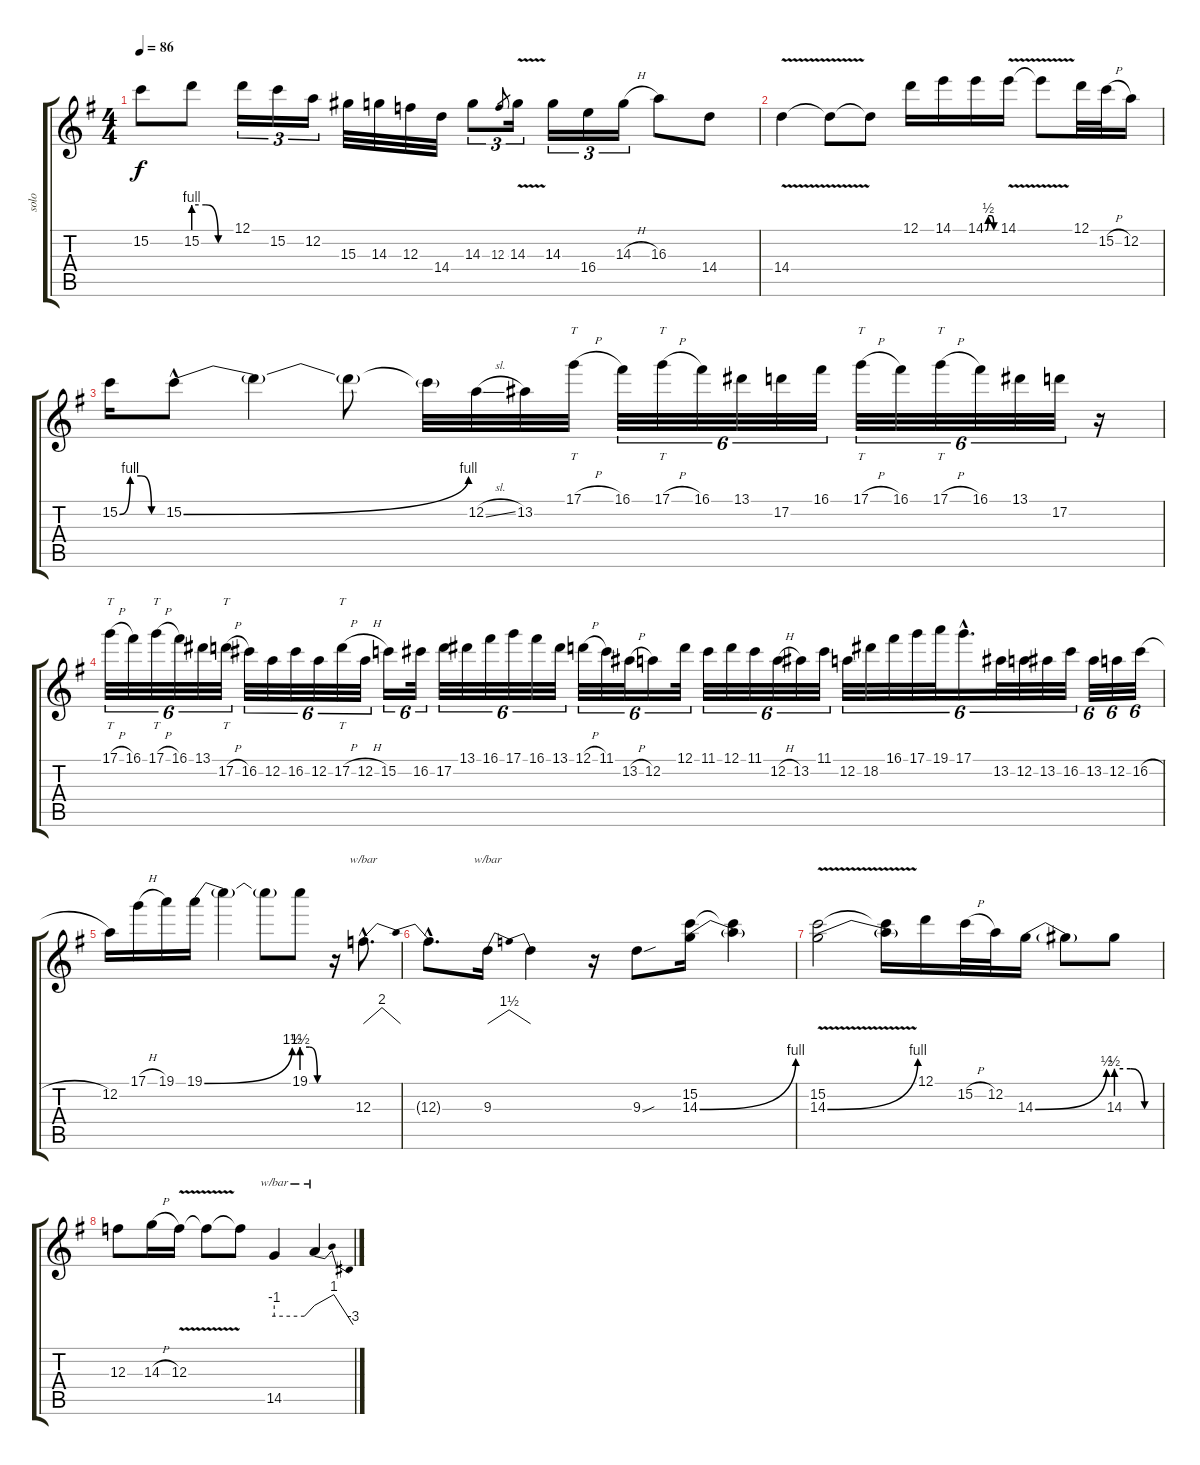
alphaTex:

\track ("solo" "solo") {instrument overdrivenguitar}
\staff {score tabs}
\tuning (D4 A3 F3 C3 G2 D2) {hide}
\ts (4 4)
\tempo 86
\clef g2
\ks g
15.2{t}.8{dy f} 15.2{be (custom 0 4 20 4 40 0 60 0)}.8 12.1.16{tu (3 2)} 15.2.16{tu (3 2)} 12.2.16{tu (3 2)} 15.3.32 14.3.32 12.3.32 14.4.32 14.3.8{tu (3 2)} 12.3.8{gr} 14.3{v}.16{tu (3 2)} 14.3.16{tu (3 2)} 16.4.16{tu (3 2)} 14.3{h}.16{tu (3 2)} 16.3.8 14.4.8 |
14.4{v}.4 14.4{t}.8 14.4{t}.8 12.1.16 14.1.16 14.1{be (custom 0 0 15 2 30 2 45 0 60 0)}.16 14.1{v}.16 14.1{t}.8 12.1.32 15.2{h}.32 12.2.16 |
15.2{be (custom 0 0 15 4 30 4 45 0 60 0)}.16 15.2{be (bend 0 0 60 4) hac}.8 15.2{t}.4 15.2{t}.8 15.2{t}.32 12.2{sl}.32 13.2.32 17.1{h}.32{tt} 16.1.32{tu (6 4)} 17.1{h}.32{tt tu (6 4)} 16.1.32{tu (6 4)} 13.1.32{tu (6 4)} 17.2.32{tu (6 4)} 16.1.32{tu (6 4)} 17.1{h}.32{tt tu (6 4)} 16.1.32{tu (6 4)} 17.1{h}.32{tt tu (6 4)} 16.1.32{tu (6 4)} 13.1.32{tu (6 4)} 17.2.32{tu (6 4)} r.16 |
17.1{h}.32{tt tu (6 4)} 16.1.32{tu (6 4)} 17.1{h}.32{tt tu (6 4)} 16.1.32{tu (6 4)} 13.1.32{tu (6 4)} 17.2{h}.32{tt tu (6 4)} 16.2.32{tu (6 4)} 12.2.32{tu (6 4)} 16.2.32{tu (6 4)} 12.2.32{tu (6 4)} 17.2{h}.32{tt tu (6 4)} 12.2{h}.32{tu (6 4)} 15.2.16{tu (6 4)} 16.2.32{tu (6 4)} 17.2.32{tu (6 4)} 13.1.32{tu (6 4)} 16.1.32{tu (6 4)} 17.1.32{tu (6 4)} 16.1.32{tu (6 4)} 13.1.32{tu (6 4)} 12.1{h}.32{tu (6 4)} 11.1.32{tu (6 4)} 13.2{h}.32{tu (6 4)} 12.2.16{tu (6 4)} 12.1.32{tu (6 4)} 11.1.32{tu (6 4)} 12.1.32{tu (6 4)} 11.1.32{tu (6 4)} 12.2{h}.32{tu (6 4)} 13.2.32{tu (6 4)} 11.1.32{tu (6 4)} 12.2.32{tu (6 4)} 18.2.32{tu (6 4)} 16.1.32{tu (6 4)} 17.1.32{tu (6 4)} 19.1.32{tu (6 4)} 17.1{hac}.16{d tu (6 4)} 13.2.32{tu (6 4)} 12.2.32{tu (6 4)} 13.2.32{tu (6 4)} 16.2.32{tu (6 4)} 13.2.32{tu (6 4)} 12.2.32{tu (6 4)} 16.2{h}.32{tu (6 4)} |
12.2.16 17.1{h}.16 19.1.16 19.1{be (bend 0 0 60 6)}.16 19.1{t}.4 19.1{t}.8 19.1{be (custom 0 6 20 6 40 0 60 0)}.8 r.16 12.3{hac}.8{d tbe (dip default 0 0 30 8 60 0)} |
12.3{hac t}.8{d} 9.3.16{tbe (dip default 0 0 30 6 60 0)} 9.3{t}.4 r.16 9.3{sou}.8 (15.2 14.3{be (bend 0 0 60 4)}).16 (15.2{t} 14.3{t}).4 |
(15.2{v} 14.3{be (bend 0 0 60 4) v}).2 (15.2{t} 14.3{t}).16 12.1.16 15.2{h}.32 12.2.32 14.3{be (bend 0 0 60 2)}.16 14.3{t}.8 14.3{be (custom 0 2 20 2 40 0 60 0)}.8 |
12.3.8 14.3{h}.16 12.3{v}.16 12.3{t}.8 12.3{t}.8 14.5.4{tbe (custom default 0 -4 45 -4 60 0)} 14.5{t}.4{tbe (dip default 0 0 30 4 60 -12)}
